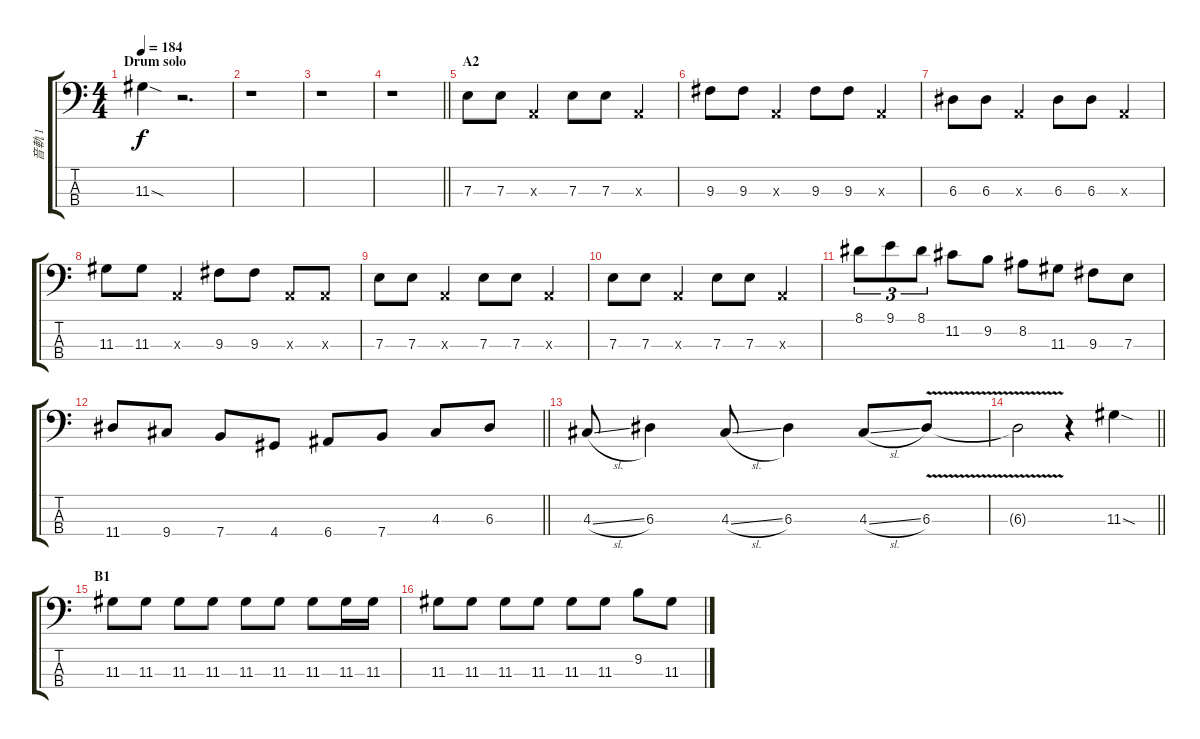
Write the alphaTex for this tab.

\track ("音軌 1" "音軌 1") {instrument electricbassfinger}
\staff {score tabs}
\tuning (G2 D2 A1 E1) {hide}
\ts (4 4)
\section ("" "Drum solo")
\tempo 184
\clef f4
\ks c
11.3{sod}.4{dy f} r.2{d} |
r.1 |
r.1 |
\barLineRight lightlight
r.1 |
\section ("" "A2")
7.3.8 7.3.8 0.3{x}.4 7.3.8 7.3.8 0.3{x}.4 |
9.3.8 9.3.8 0.3{x}.4 9.3.8 9.3.8 0.3{x}.4 |
6.3.8 6.3.8 0.3{x}.4 6.3.8 6.3.8 0.3{x}.4 |
11.3.8 11.3.8 0.3{x}.4 9.3.8 9.3.8 0.3{x}.8 0.3{x}.8 |
7.3.8 7.3.8 0.3{x}.4 7.3.8 7.3.8 0.3{x}.4 |
7.3.8 7.3.8 0.3{x}.4 7.3.8 7.3.8 0.3{x}.4 |
8.1.8{tu (3 2)} 9.1.8{tu (3 2)} 8.1.8{tu (3 2)} 11.2.8 9.2.8 8.2.8 11.3.8 9.3.8 7.3.8 |
\barLineRight lightlight
11.4.8 9.4.8 7.4.8 4.4.8 6.4.8 7.4.8 4.3.8 6.3.8 |
4.3{sl}.8 6.3.4 4.3{sl}.8 6.3.4 4.3{sl}.8 6.3{v}.8 |
\barLineRight lightlight
6.3{t}.2 r.4 11.3{sod}.4 |
\section ("" "B1")
11.3.8 11.3.8 11.3.8 11.3.8 11.3.8 11.3.8 11.3.8 11.3.16 11.3.16 |
11.3.8 11.3.8 11.3.8 11.3.8 11.3.8 11.3.8 9.2.8 11.3.8
